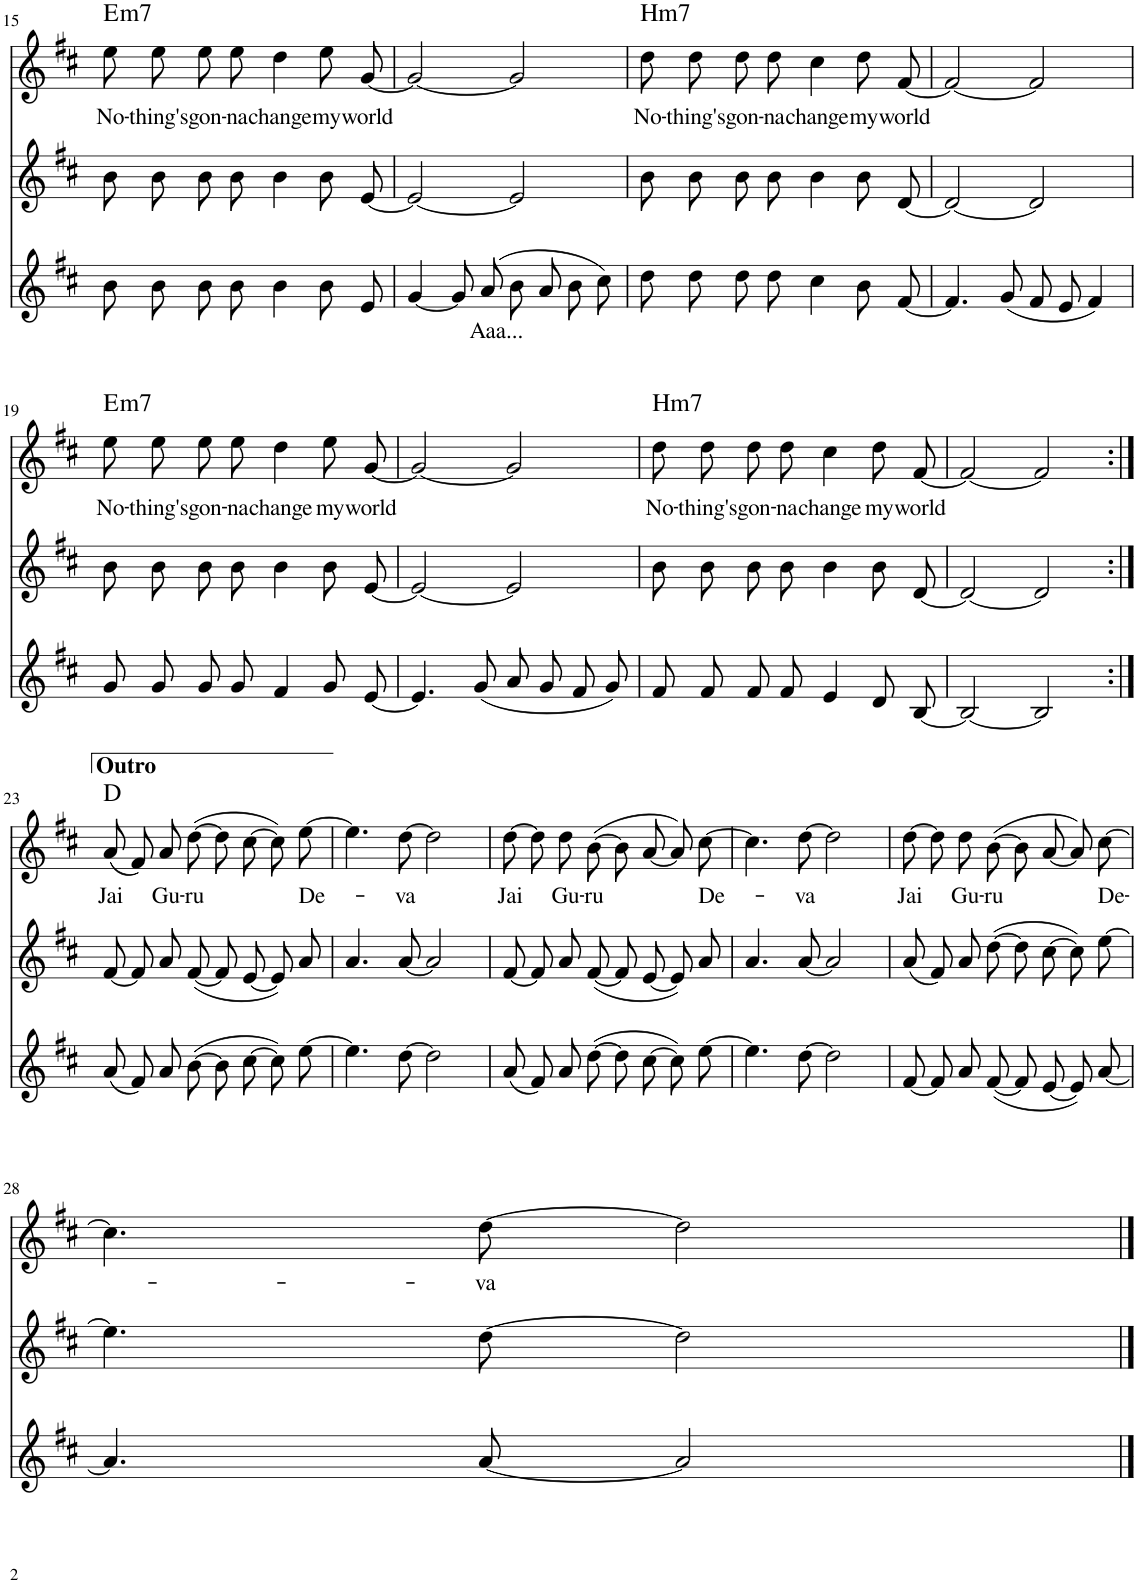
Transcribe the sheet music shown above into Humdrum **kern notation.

**kern	**text	**kern	**kern	**text	**harte
*part3	*part3	*part2	*part1	*part1	*part1
*staff3	*staff3	*staff2	*staff1	*staff1	*
*I"Голос	*	*I"Голос	*I"Голос	*	*
!!LO:PB:g=z
*clefG2	*	*clefG2	*clefG2	*	*
*k[f#c#]	*	*k[f#c#]	*k[f#c#]	*	*
*M4/4	*	*M4/4	*M4/4	*	*
=15	=15	=15	=15	=15	=15
!	!	!	!	!LO:LY:b	!LO:H:kt=m7
8b\L	.	8b\L	8ee\L	No-	E:min7
!	!	!	!	!LO:LY:b	!
8b\J	.	8b\J	8ee\J	-thing's	.
!	!	!	!	!LO:LY:b	!
8b\L	.	8b\L	8ee\L	gon-	.
!	!	!	!	!LO:LY:b	!
8b\J	.	8b\J	8ee\J	-na	.
!	!	!	!	!LO:LY:b	!
4b\	.	4b\	4dd\	change	.
!	!	!	!	!LO:LY:b	!
8b/L	.	8b/L	8ee\L	my	.
!	!	!	!	!LO:LY:b	!
8e/J	.	[8e/J	[8g\J	world	.
=16	=16	=16	=16	=16	=16
[4g/	.	2e/_	2g/_	.	.
8g/L]	.	.	.	.	.
!	!LO:LY:b	!	!	!	!
(8a/J	Aaa...	.	.	.	.
8b/L	.	2e/]	2g/]	.	.
8a/J	.	.	.	.	.
8b\L	.	.	.	.	.
8cc#\J)	.	.	.	.	.
=17	=17	=17	=17	=17	=17
!	!	!	!	!LO:LY:b	!LO:H:kt=Hm7
8dd\L	.	8b\L	8dd\L	No-	N
!	!	!	!	!LO:LY:b	!
8dd\J	.	8b\J	8dd\J	-thing's	.
!	!	!	!	!LO:LY:b	!
8dd\L	.	8b\L	8dd\L	gon-	.
!	!	!	!	!LO:LY:b	!
8dd\J	.	8b\J	8dd\J	-na	.
!	!	!	!	!LO:LY:b	!
4cc#\	.	4b\	4cc#\	change	.
!	!	!	!	!LO:LY:b	!
8b/L	.	8b/L	8dd/L	my	.
!	!	!	!	!LO:LY:b	!
[8f#/J	.	[8d/J	[8f#/J	world	.
=18	=18	=18	=18	=18	=18
4.f#/]	.	2d/_	2f#/_	.	.
(8g/	.	.	.	.	.
8f#/L	.	2d/]	2f#/]	.	.
8e/J	.	.	.	.	.
4f#/)	.	.	.	.	.
!!LO:LB:g=z
=19	=19	=19	=19	=19	=19
!	!	!	!	!LO:LY:b	!LO:H:kt=m7
8g/L	.	8b\L	8ee\L	No-	E:min7
!	!	!	!	!LO:LY:b	!
8g/J	.	8b\J	8ee\J	-thing's	.
!	!	!	!	!LO:LY:b	!
8g/L	.	8b\L	8ee\L	gon-	.
!	!	!	!	!LO:LY:b	!
8g/J	.	8b\J	8ee\J	-na	.
!	!	!	!	!LO:LY:b	!
4f#/	.	4b\	4dd\	change	.
!	!	!	!	!LO:LY:b	!
8g/L	.	8b/L	8ee\L	my	.
!	!	!	!	!LO:LY:b	!
[8e/J	.	[8e/J	[8g\J	world	.
=20	=20	=20	=20	=20	=20
4.e/]	.	2e/_	2g/_	.	.
(8g/	.	.	.	.	.
8a/L	.	2e/]	2g/]	.	.
8g/J	.	.	.	.	.
8f#/L	.	.	.	.	.
8g/J)	.	.	.	.	.
=21	=21	=21	=21	=21	=21
!	!	!	!	!LO:LY:b	!LO:H:kt=Hm7
8f#/L	.	8b\L	8dd\L	No-	N
!	!	!	!	!LO:LY:b	!
8f#/J	.	8b\J	8dd\J	-thing's	.
!	!	!	!	!LO:LY:b	!
8f#/L	.	8b\L	8dd\L	gon-	.
!	!	!	!	!LO:LY:b	!
8f#/J	.	8b\J	8dd\J	-na	.
!	!	!	!	!LO:LY:b	!
4e/	.	4b\	4cc#\	change	.
!	!	!	!	!LO:LY:b	!
8d/L	.	8b/L	8dd/L	my	.
!	!	!	!	!LO:LY:b	!
[8B/J	.	[8d/J	[8f#/J	world	.
=22	=22	=22	=22	=22	=22
2B/_	.	2d/_	2f#/_	.	.
2B/]	.	2d/]	2f#/]	.	.
!!LO:LB:g=z
=23:|!	=23:|!	=23:|!	=23:|!	=23:|!	=23:|!
!	!	!	!	!LO:LY:b	!
(8a/L	.	[8f#/L	(8a/L	Jai	D:maj
8f#/J)	.	8f#/J]	8f#/J)	.	.
!	!	!	!	!LO:LY:b	!
8a/L	.	8a/L	8a\L	Gu-	.
!	!	!	!	!LO:LY:b	!
([8b/J	.	([8f#/J	([8dd\J	-ru	.
8b\L]	.	8f#/L]	8dd\L]	.	.
[8cc#\J	.	[8e/J	[8cc#\J	.	.
8cc#\L])	.	8e/L])	8cc#\L])	.	.
!	!	!	!	!LO:LY:b	!
[8ee\J	.	8a/J	[8ee\J	De-	.
=24	=24	=24	=24	=24	=24
4.ee\]	.	4.a/	4.ee\]	.	.
!	!	!	!	!LO:LY:b	!
[8dd\	.	[8a/	[8dd\	-va	.
2dd\]	.	2a/]	2dd\]	.	.
=25	=25	=25	=25	=25	=25
!	!	!	!	!LO:LY:b	!
(8a/L	.	[8f#/L	[8dd\L	Jai	.
8f#/J)	.	8f#/J]	8dd\J]	.	.
!	!	!	!	!LO:LY:b	!
8a\L	.	8a/L	8dd\L	Gu-	.
!	!	!	!	!LO:LY:b	!
([8dd\J	.	([8f#/J	([8b\J	-ru	.
8dd\L]	.	8f#/L]	8b/L]	.	.
[8cc#\J	.	[8e/J	[8a/J	.	.
8cc#\L])	.	8e/L])	8a\L])	.	.
!	!	!	!	!LO:LY:b	!
[8ee\J	.	8a/J	[8cc#\J	De-	.
=26	=26	=26	=26	=26	=26
4.ee\]	.	4.a/	4.cc#\]	.	.
!	!	!	!	!LO:LY:b	!
[8dd\	.	[8a/	[8dd\	va	.
2dd\]	.	2a/]	2dd\]	.	.
=27	=27	=27	=27	=27	=27
!	!	!	!	!LO:LY:b	!
[8f#/L	.	(8a/L	[8dd\L	Jai	.
8f#/J]	.	8f#/J)	8dd\J]	.	.
!	!	!	!	!LO:LY:b	!
8a/L	.	8a\L	8dd\L	Gu-	.
!	!	!	!	!LO:LY:b	!
([8f#/J	.	([8dd\J	([8b\J	-ru	.
8f#/L]	.	8dd\L]	8b/L]	.	.
[8e/J	.	[8cc#\J	[8a/J	.	.
8e/L])	.	8cc#\L])	8a\L])	.	.
!	!	!	!	!LO:LY:b	!
[8a/J	.	[8ee\J	[8cc#\J	De-	.
!!LO:LB:g=z
=28	=28	=28	=28	=28	=28
4.a/]	.	4.ee\]	4.cc#\]	.	.
!	!	!	!	!LO:LY:b	!
[8a/	.	[8dd\	[8dd\	va	.
2a/]	.	2dd\]	2dd\]	.	.
==	==	==	==	==	==
*-	*-	*-	*-	*-	*-
